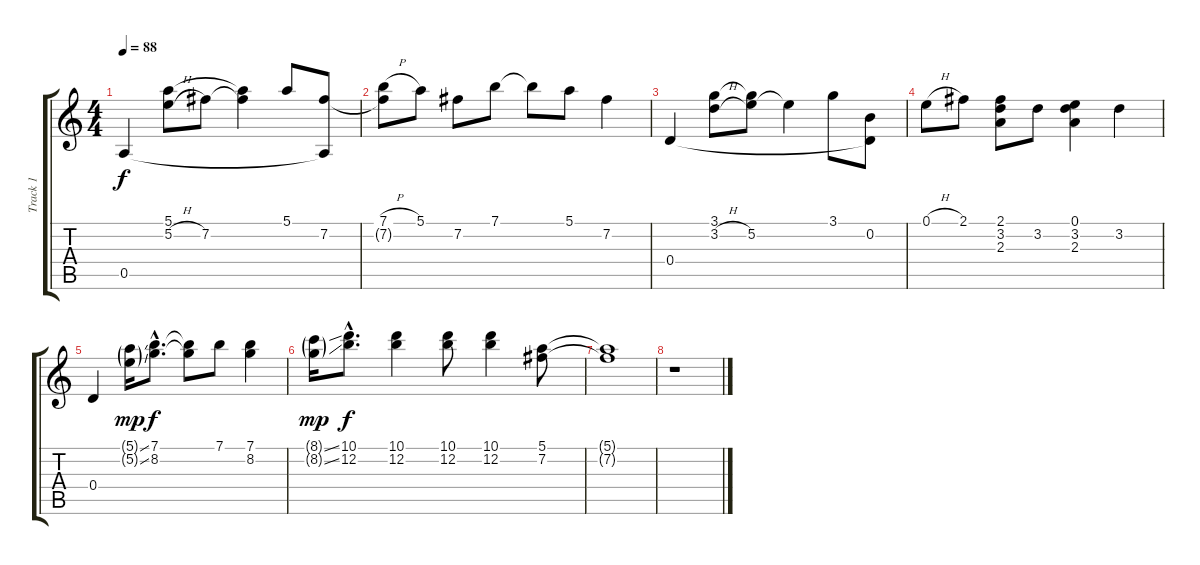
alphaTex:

\track ("Track 1" "Track 1") {instrument acousticguitarnylon}
\staff {score tabs}
\tuning (E4 B3 G3 D3 A2 E2) {hide}
\ts (4 4)
\tempo 88
\clef g2
\ks c
0.5.4{dy f instrument acousticguitarnylon} (5.1 5.2{h}).8 7.2.8 (5.1{t} 7.2{t}).4 5.1.8 (7.2 0.5{t}).8 |
(7.1{h} 7.2{t}).8 5.1.8 7.2.8 7.1.8 7.1{t}.8 5.1.8 7.2.4 |
0.4.4 (3.1 3.2{h}).8 (3.1{t} 5.2).8 5.2{t}.4 3.1.8 (0.2 0.4{t}).8 |
0.1{h}.8 2.1.8 (2.1 3.2 2.3).8 3.2.8 (0.1 3.2 2.3).4 3.2.4 |
0.4.4 (5.1{ss g} 5.2{ss g}).16{dy mp} (7.1{hac} 8.2{hac}).8{d dy f} (7.1{t} 8.2{t}).8 7.1.8 (7.1 8.2).4 |
(8.1{ss g} 8.2{ss g}).16{dy mp} (10.1{hac} 12.2{hac}).8{d dy f} (10.1 12.2).4 (10.1 12.2).8 (10.1 12.2).4 (5.1 7.2).8 |
(5.1{t} 7.2{t}).1 |
r.1
